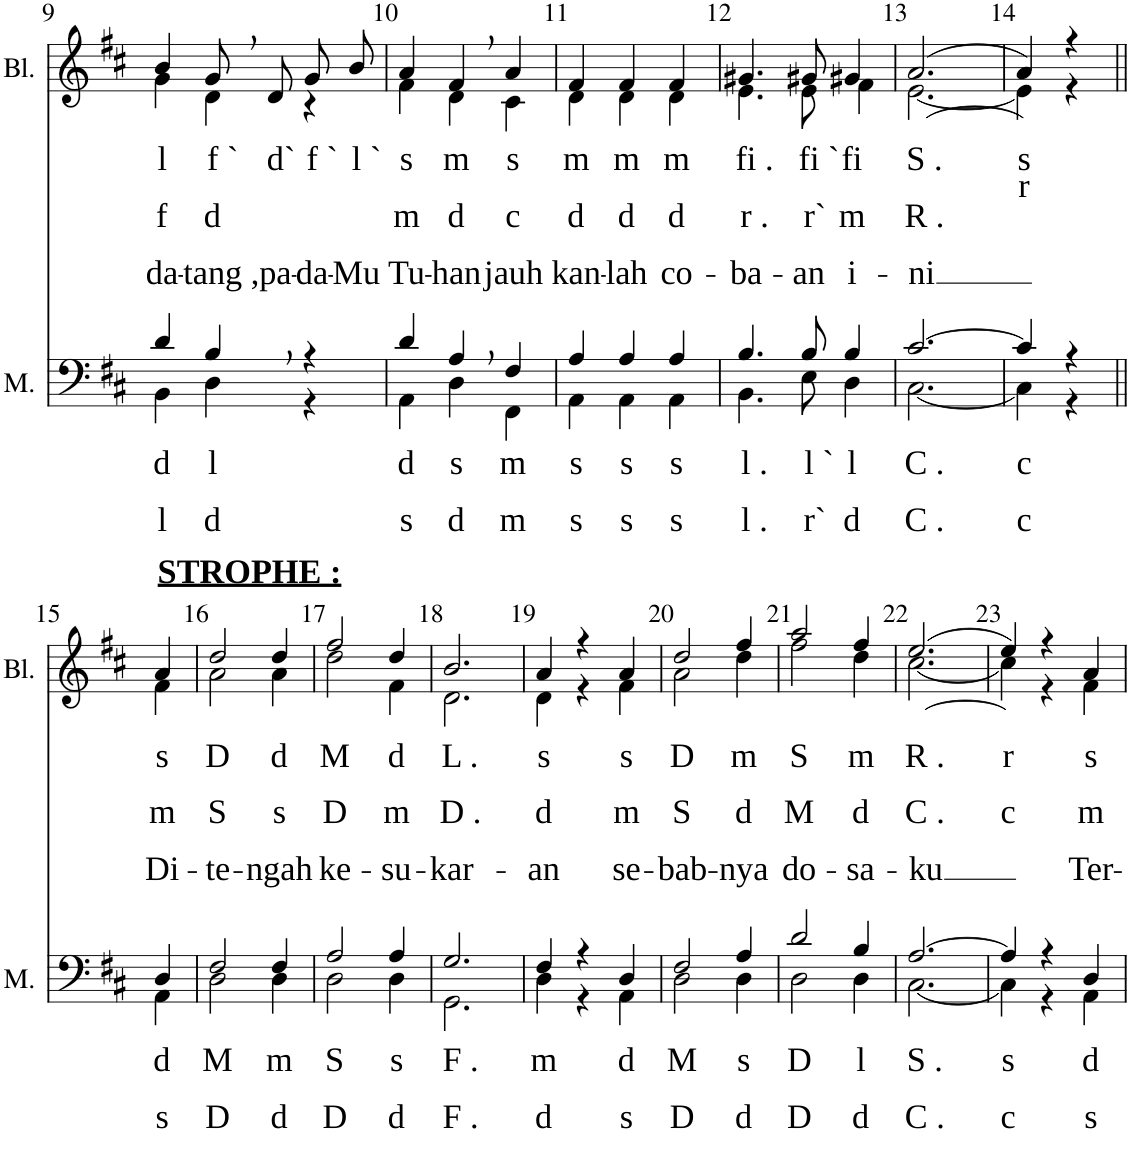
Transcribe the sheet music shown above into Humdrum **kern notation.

**kern	**text	**text	**kern	**text	**text	**text
*part2	*part2	*part2	*part1	*part1	*part1	*part1
*staff2	*staff2	*staff2	*staff1	*staff1	*staff1	*staff1
*I"Mannenstemmen	*	*	*I"Vrouwenstemmen	*	*	*
*I'M.	*	*	*	*	*	*
!!LO:PB:g=z
*clefF4	*	*	*clefG2	*	*	*
*k[f#c#]	*	*	*k[f#c#]	*	*	*
*M3/4	*	*	*M3/4	*	*	*
=9	=9	=9	=9	=9	=9	=9
!	!LO:LY:b	!	!	!	!	!
*^	*	*	*	*	*	*
!	!	!	!LO:LY:b	!	!LO:LY:b	!	!LO:LY:b
*	*	*	*	*^	*	*	*
!	!	!	!	!	!	!	!LO:LY:b	!
4d/	4BB\	.	l	4b/	4g\	.	f	da-
!	!	!LO:LY:b	!	!	!	!	!	!
!	!	!	!LO:LY:b	!	!	!LO:LY:b	!	!LO:LY:b
!	!	!	!	!	!	!	!LO:LY:b	!
4B,/	4D\	.	d	8g,/L	4d\	.	d	-tang ,
!	!	!	!	!	!	!LO:LY:b	!	!LO:LY:b
.	.	.	.	8d/J	.	d`	.	pa-
!	!	!	!	!	!	!LO:LY:b	!	!LO:LY:b
4r	4r	.	.	8g/L	4r	f `	.	-da-
!	!	!	!	!	!	!LO:LY:b	!	!LO:LY:b
.	.	.	.	8b/J	.	l `	.	-Mu
=10	=10	=10	=10	=10	=10	=10	=10	=10
!	!	!LO:LY:b	!	!	!	!	!	!
!	!	!	!LO:LY:b	!	!	!LO:LY:b	!	!LO:LY:b
!	!	!	!	!	!	!	!LO:LY:b	!
4d/	4AA\	.	s	4a/	4f#\	.	m	Tu-
!	!	!LO:LY:b	!	!	!	!	!	!
!	!	!	!LO:LY:b	!	!	!LO:LY:b	!	!LO:LY:b
!	!	!	!	!	!	!	!LO:LY:b	!
4A,/	4D\	.	d	4f#,/	4d\	.	d	-han
!	!	!LO:LY:b	!	!	!	!	!	!
!	!	!	!LO:LY:b	!	!	!LO:LY:b	!	!LO:LY:b
!	!	!	!	!	!	!	!LO:LY:b	!
4F#/	4FF#\	.	m	4a/	4c#\	.	c	jauh
=11	=11	=11	=11	=11	=11	=11	=11	=11
!	!	!LO:LY:b	!	!	!	!	!	!
!	!	!	!LO:LY:b	!	!	!LO:LY:b	!	!LO:LY:b
!	!	!	!	!	!	!	!LO:LY:b	!
4A/	4AA\	.	s	4f#/	4d\	.	d	kan-
!	!	!LO:LY:b	!	!	!	!	!	!
!	!	!	!LO:LY:b	!	!	!LO:LY:b	!	!LO:LY:b
!	!	!	!	!	!	!	!LO:LY:b	!
4A/	4AA\	.	s	4f#/	4d\	.	d	-lah
!	!	!LO:LY:b	!	!	!	!	!	!
!	!	!	!LO:LY:b	!	!	!LO:LY:b	!	!LO:LY:b
!	!	!	!	!	!	!	!LO:LY:b	!
4A/	4AA\	.	s	4f#/	4d\	.	d	co-
=12	=12	=12	=12	=12	=12	=12	=12	=12
!	!	!LO:LY:b	!	!	!	!	!	!
!	!	!	!LO:LY:b	!	!	!LO:LY:b	!	!LO:LY:b
!	!	!	!	!	!	!	!LO:LY:b	!
4.B/	4.BB\	.	l .	4.g#X/	4.e\	.	r .	-ba-
!	!	!LO:LY:b	!	!	!	!	!	!
!	!	!	!LO:LY:b	!	!	!LO:LY:b	!	!LO:LY:b
!	!	!	!	!	!	!	!LO:LY:b	!
8B/	8E\	.	r`	8g#X/	8e\	.	r`	-an
!	!	!LO:LY:b	!	!	!	!	!	!
!	!	!	!LO:LY:b	!	!	!LO:LY:b	!	!LO:LY:b
!	!	!	!	!	!	!	!LO:LY:b	!
4B/	4D\	.	d	4g#X/	4f#\	.	m	i-
=13	=13	=13	=13	=13	=13	=13	=13	=13
!	!	!LO:LY:b	!	!	!	!	!	!
!	!	!	!LO:LY:b	!	!	!LO:LY:b	!	!LO:LY:b
!	!	!	!	!	!	!	!LO:LY:b	!
[2.c#/	[2.C#\	.	C .	([2.a/	[2.e\	.	R .	-ni
=14	=14	=14	=14	=14	=14	=14	=14	=14
!	!	!LO:LY:b	!	!	!	!	!	!
!	!	!	!LO:LY:b	!	!	!LO:LY:b	!	!
!	!	!	!	!	!	!	!LO:LY:b	!
4c#/]	4C#\]	.	c	4a/])	4e\]	.	r	.
4r	4r	.	.	4r	4r	.	.	.
!!LO:LB:g=z	!!
=15||	=15||	=15||	=15||	=15||	=15||	=15||	=15||	=15||
!	!	!	!	!LO:TX:a:B:t=STROPHE &colon;	!	!	!	!
!	!	!LO:LY:b	!	!	!	!	!	!
!	!	!	!LO:LY:b	!	!	!LO:LY:b	!	!LO:LY:b
!	!	!	!	!	!	!	!LO:LY:b	!
4D/	4AA\	.	s	4a/	4f#\	.	m	Di-
=16	=16	=16	=16	=16	=16	=16	=16	=16
!	!	!LO:LY:b	!	!	!	!	!	!
!	!	!	!LO:LY:b	!	!	!LO:LY:b	!	!LO:LY:b
!	!	!	!	!	!	!	!LO:LY:b	!
2F#/	2D\	.	D	2dd/	2a\	.	S	-te-
!	!	!LO:LY:b	!	!	!	!	!	!
!	!	!	!LO:LY:b	!	!	!LO:LY:b	!	!LO:LY:b
!	!	!	!	!	!	!	!LO:LY:b	!
4F#/	4D\	.	d	4dd/	4a\	.	s	-ngah
=17	=17	=17	=17	=17	=17	=17	=17	=17
!	!	!LO:LY:b	!	!	!	!	!	!
!	!	!	!LO:LY:b	!	!	!LO:LY:b	!	!LO:LY:b
!	!	!	!	!	!	!	!LO:LY:b	!
2A/	2D\	.	D	2ff#/	2dd\	.	D	ke-
!	!	!LO:LY:b	!	!	!	!	!	!
!	!	!	!LO:LY:b	!	!	!LO:LY:b	!	!LO:LY:b
!	!	!	!	!	!	!	!LO:LY:b	!
4A/	4D\	.	d	4dd/	4f#\	.	m	-su-
=18	=18	=18	=18	=18	=18	=18	=18	=18
!	!	!LO:LY:b	!	!	!	!	!	!
!	!	!	!LO:LY:b	!	!	!LO:LY:b	!	!LO:LY:b
!	!	!	!	!	!	!	!LO:LY:b	!
2.G/	2.GG\	.	F .	2.b/	2.d\	.	D .	-kar-
=19	=19	=19	=19	=19	=19	=19	=19	=19
!	!	!LO:LY:b	!	!	!	!	!	!
!	!	!	!LO:LY:b	!	!	!LO:LY:b	!	!LO:LY:b
!	!	!	!	!	!	!	!LO:LY:b	!
4F#/	4D\	.	d	4a/	4d\	.	d	-an
4r	4r	.	.	4r	4r	.	.	.
!	!	!LO:LY:b	!	!	!	!	!	!
!	!	!	!LO:LY:b	!	!	!LO:LY:b	!	!LO:LY:b
!	!	!	!	!	!	!	!LO:LY:b	!
4D/	4AA\	.	s	4a/	4f#\	.	m	se-
=20	=20	=20	=20	=20	=20	=20	=20	=20
!	!	!LO:LY:b	!	!	!	!	!	!
!	!	!	!LO:LY:b	!	!	!LO:LY:b	!	!LO:LY:b
!	!	!	!	!	!	!	!LO:LY:b	!
2F#/	2D\	.	D	2dd/	2a\	.	S	-bab-
!	!	!LO:LY:b	!	!	!	!	!	!
!	!	!	!LO:LY:b	!	!	!LO:LY:b	!	!LO:LY:b
!	!	!	!	!	!	!	!LO:LY:b	!
4A/	4D\	.	d	4ff#/	4dd\	.	d	-nya
=21	=21	=21	=21	=21	=21	=21	=21	=21
!	!	!LO:LY:b	!	!	!	!	!	!
!	!	!	!LO:LY:b	!	!	!LO:LY:b	!	!LO:LY:b
!	!	!	!	!	!	!	!LO:LY:b	!
2d/	2D\	.	D	2aa/	2ff#\	.	M	do-
!	!	!LO:LY:b	!	!	!	!	!	!
!	!	!	!LO:LY:b	!	!	!LO:LY:b	!	!LO:LY:b
!	!	!	!	!	!	!	!LO:LY:b	!
4B/	4D\	.	d	4ff#/	4dd\	.	d	-sa-
=22	=22	=22	=22	=22	=22	=22	=22	=22
!	!	!LO:LY:b	!	!	!	!	!	!
!	!	!	!LO:LY:b	!	!	!LO:LY:b	!	!LO:LY:b
!	!	!	!	!	!	!	!LO:LY:b	!
[2.A/	[2.C#\	.	C .	([2.ee/	[2.cc#\	.	C .	-ku
=23	=23	=23	=23	=23	=23	=23	=23	=23
!	!	!LO:LY:b	!	!	!	!	!	!
!	!	!	!LO:LY:b	!	!	!LO:LY:b	!	!
!	!	!	!	!	!	!	!LO:LY:b	!
4A/]	4C#\]	.	c	4ee/])	4cc#\]	.	c	.
4r	4r	.	.	4r	4r	.	.	.
!	!	!LO:LY:b	!	!	!	!	!	!
!	!	!	!LO:LY:b	!	!	!LO:LY:b	!	!LO:LY:b
!	!	!	!	!	!	!	!LO:LY:b	!
4D/	4AA\	.	s	4a/	4f#\	.	m	Ter-
*v	*v	*	*	*	*	*	*	*
*	*	*	*v	*v	*	*	*
=	=	=	=	=	=	=
*-	*-	*-	*-	*-	*-	*-
